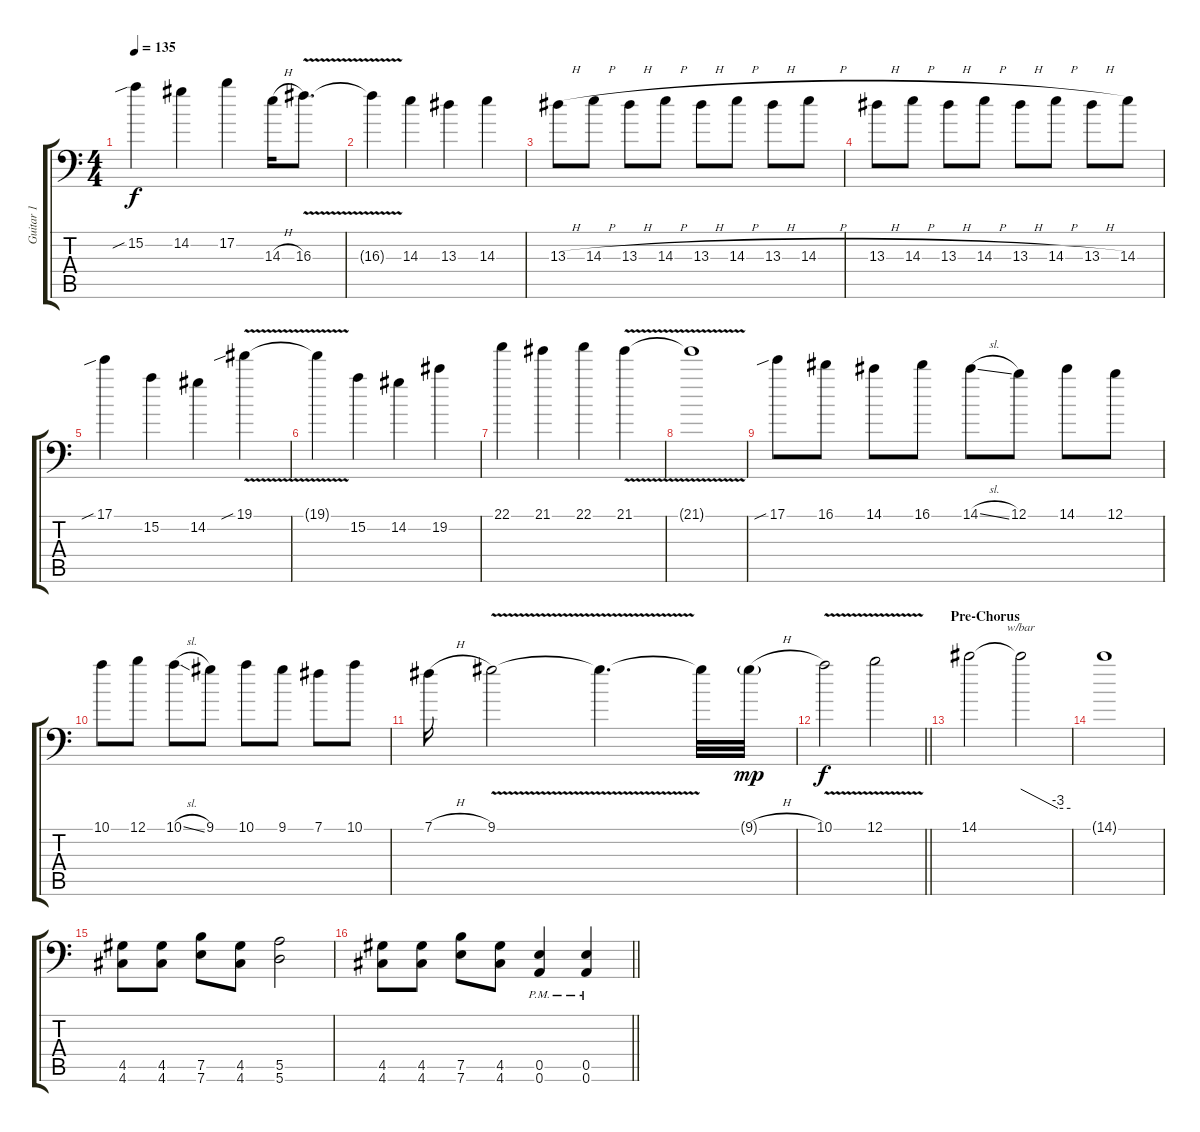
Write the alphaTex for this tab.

\track ("Guitar 1" "Guitar 1") {instrument distortionguitar}
\staff {score tabs}
\tuning (B3 Gb3 D3 A2 E2 A1) {hide}
\ts (4 4)
\tempo 135
\clef f4
\ks c
15.2{sib}.4{dy f} 14.2.4 17.2.4 14.3{h}.16 16.3{v}.8{d} |
16.3{t}.4 14.3.4 13.3.4 14.3.4 |
13.3{h}.8 14.3{h}.8 13.3{h}.8 14.3{h}.8 13.3{h}.8 14.3{h}.8 13.3{h}.8 14.3{h}.8 |
13.3{h}.8 14.3{h}.8 13.3{h}.8 14.3{h}.8 13.3{h}.8 14.3{h}.8 13.3{h}.8 14.3.8 |
17.1{sib}.4 15.2.4 14.2.4 19.1{v sib}.4 |
19.1{t}.4 15.2.4 14.2.4 19.2.4 |
22.1.4 21.1.4 22.1.4 21.1{v}.4 |
21.1{t}.1 |
17.1{sib}.8 16.1.8 14.1.8 16.1.8 14.1{sl}.8 12.1.8 14.1.8 12.1.8 |
10.1.8 12.1.8 10.1{sl}.8 9.1.8 10.1.8 9.1.8 7.1.8 10.1.8 |
7.1{h}.16 9.1{v}.2 9.1{t}.4{d} 9.1{t}.32 9.1{h g}.32{dy mp} |
\barLineRight lightlight
10.1{v}.2{dy f} 12.1{v}.2 |
\section ("" "Pre-Chorus")
14.1.2 14.1{t}.2{tbe (custom default 0 0 45 -12 60 -12)} |
14.1{t}.1 |
(4.5 4.6).8 (4.5 4.6).8 (7.5 7.6).8 (4.5 4.6).8 (5.5 5.6).2 |
\barLineRight lightlight
(4.5 4.6).8 (4.5 4.6).8 (7.5 7.6).8 (4.5 4.6).8 (0.5{pm} 0.6{pm}).4 (0.5{pm} 0.6{pm}).4
